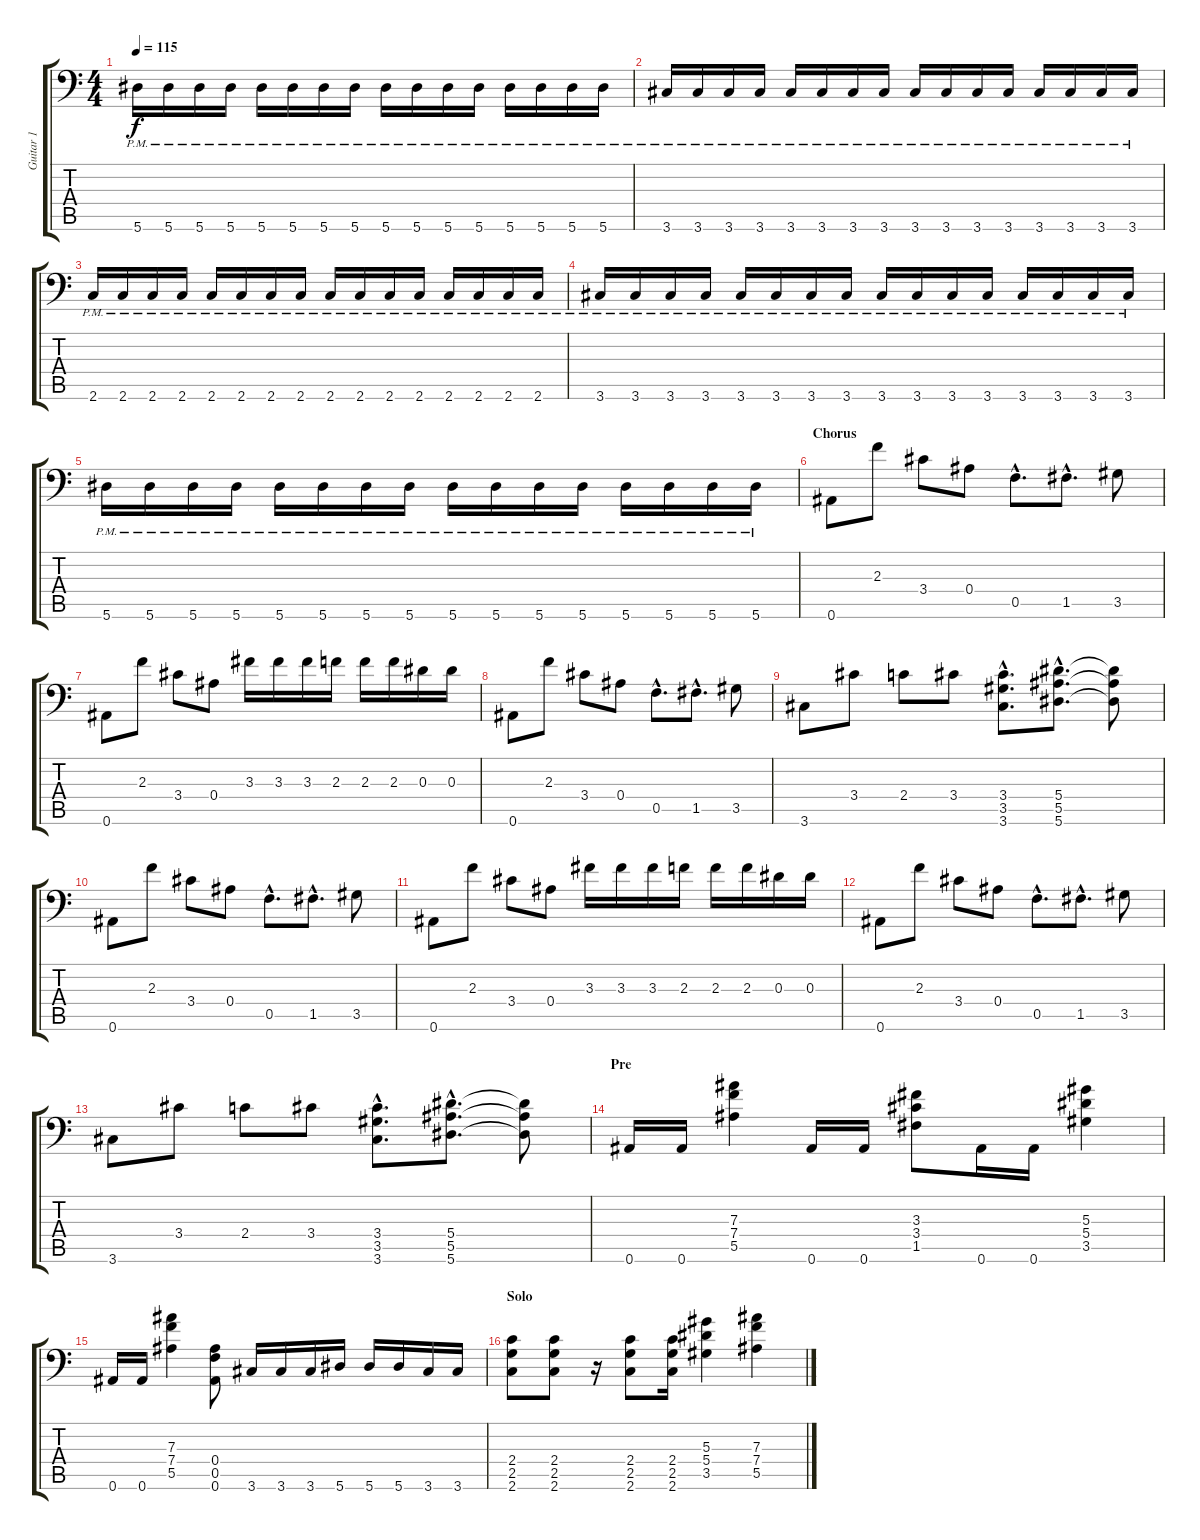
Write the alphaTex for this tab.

\track ("Guitar 1" "Guitar 1") {instrument distortionguitar}
\staff {score tabs}
\tuning (C4 G3 Eb3 Bb2 F2 Bb1) {hide}
\ts (4 4)
\tempo 115
\clef f4
\ks c
5.6{pm}.16{dy f} 5.6{pm}.16 5.6{pm}.16 5.6{pm}.16 5.6{pm}.16 5.6{pm}.16 5.6{pm}.16 5.6{pm}.16 5.6{pm}.16 5.6{pm}.16 5.6{pm}.16 5.6{pm}.16 5.6{pm}.16 5.6{pm}.16 5.6{pm}.16 5.6{pm}.16 |
3.6{pm}.16 3.6{pm}.16 3.6{pm}.16 3.6{pm}.16 3.6{pm}.16 3.6{pm}.16 3.6{pm}.16 3.6{pm}.16 3.6{pm}.16 3.6{pm}.16 3.6{pm}.16 3.6{pm}.16 3.6{pm}.16 3.6{pm}.16 3.6{pm}.16 3.6{pm}.16 |
2.6{pm}.16 2.6{pm}.16 2.6{pm}.16 2.6{pm}.16 2.6{pm}.16 2.6{pm}.16 2.6{pm}.16 2.6{pm}.16 2.6{pm}.16 2.6{pm}.16 2.6{pm}.16 2.6{pm}.16 2.6{pm}.16 2.6{pm}.16 2.6{pm}.16 2.6{pm}.16 |
3.6{pm}.16 3.6{pm}.16 3.6{pm}.16 3.6{pm}.16 3.6{pm}.16 3.6{pm}.16 3.6{pm}.16 3.6{pm}.16 3.6{pm}.16 3.6{pm}.16 3.6{pm}.16 3.6{pm}.16 3.6{pm}.16 3.6{pm}.16 3.6{pm}.16 3.6{pm}.16 |
5.6{pm}.16 5.6{pm}.16 5.6{pm}.16 5.6{pm}.16 5.6{pm}.16 5.6{pm}.16 5.6{pm}.16 5.6{pm}.16 5.6{pm}.16 5.6{pm}.16 5.6{pm}.16 5.6{pm}.16 5.6{pm}.16 5.6{pm}.16 5.6{pm}.16 5.6{pm}.16 |
\section ("" "Chorus")
0.6.8 2.3.8 3.4.8 0.4.8 0.5{hac}.8{d} 1.5{hac}.8{d} 3.5.8 |
0.6.8 2.3.8 3.4.8 0.4.8 3.3.16 3.3.16 3.3.16 2.3.16 2.3.16 2.3.16 0.3.16 0.3.16 |
0.6.8 2.3.8 3.4.8 0.4.8 0.5{hac}.8{d} 1.5{hac}.8{d} 3.5.8 |
3.6.8 3.4.8 2.4.8 3.4.8 (3.4{hac} 3.5{hac} 3.6{hac}).8{d} (5.4{hac} 5.5{hac} 5.6{hac}).8{d} (5.4{t} 5.5{t} 5.6{t}).8 |
0.6.8 2.3.8 3.4.8 0.4.8 0.5{hac}.8{d} 1.5{hac}.8{d} 3.5.8 |
0.6.8 2.3.8 3.4.8 0.4.8 3.3.16 3.3.16 3.3.16 2.3.16 2.3.16 2.3.16 0.3.16 0.3.16 |
0.6.8 2.3.8 3.4.8 0.4.8 0.5{hac}.8{d} 1.5{hac}.8{d} 3.5.8 |
3.6.8 3.4.8 2.4.8 3.4.8 (3.4{hac} 3.5{hac} 3.6{hac}).8{d} (5.4{hac} 5.5{hac} 5.6{hac}).8{d} (5.4{t} 5.5{t} 5.6{t}).8 |
\section ("" "Pre")
0.6.16 0.6.16 (7.3 7.4 5.5).4 0.6.16 0.6.16 (3.3 3.4 1.5).8 0.6.16 0.6.16 (5.3 5.4 3.5).4 |
0.6.16 0.6.16 (7.3 7.4 5.5).4 (0.4 0.5 0.6).8 3.6.16 3.6.16 3.6.16 5.6.16 5.6.16 5.6.16 3.6.16 3.6.16 |
\section ("" "Solo")
(2.4 2.5 2.6).8 (2.4 2.5 2.6).8 r.16 (2.4 2.5 2.6).8 (2.4 2.5 2.6).16 (5.3 5.4 3.5).4 (7.3 7.4 5.5).4
